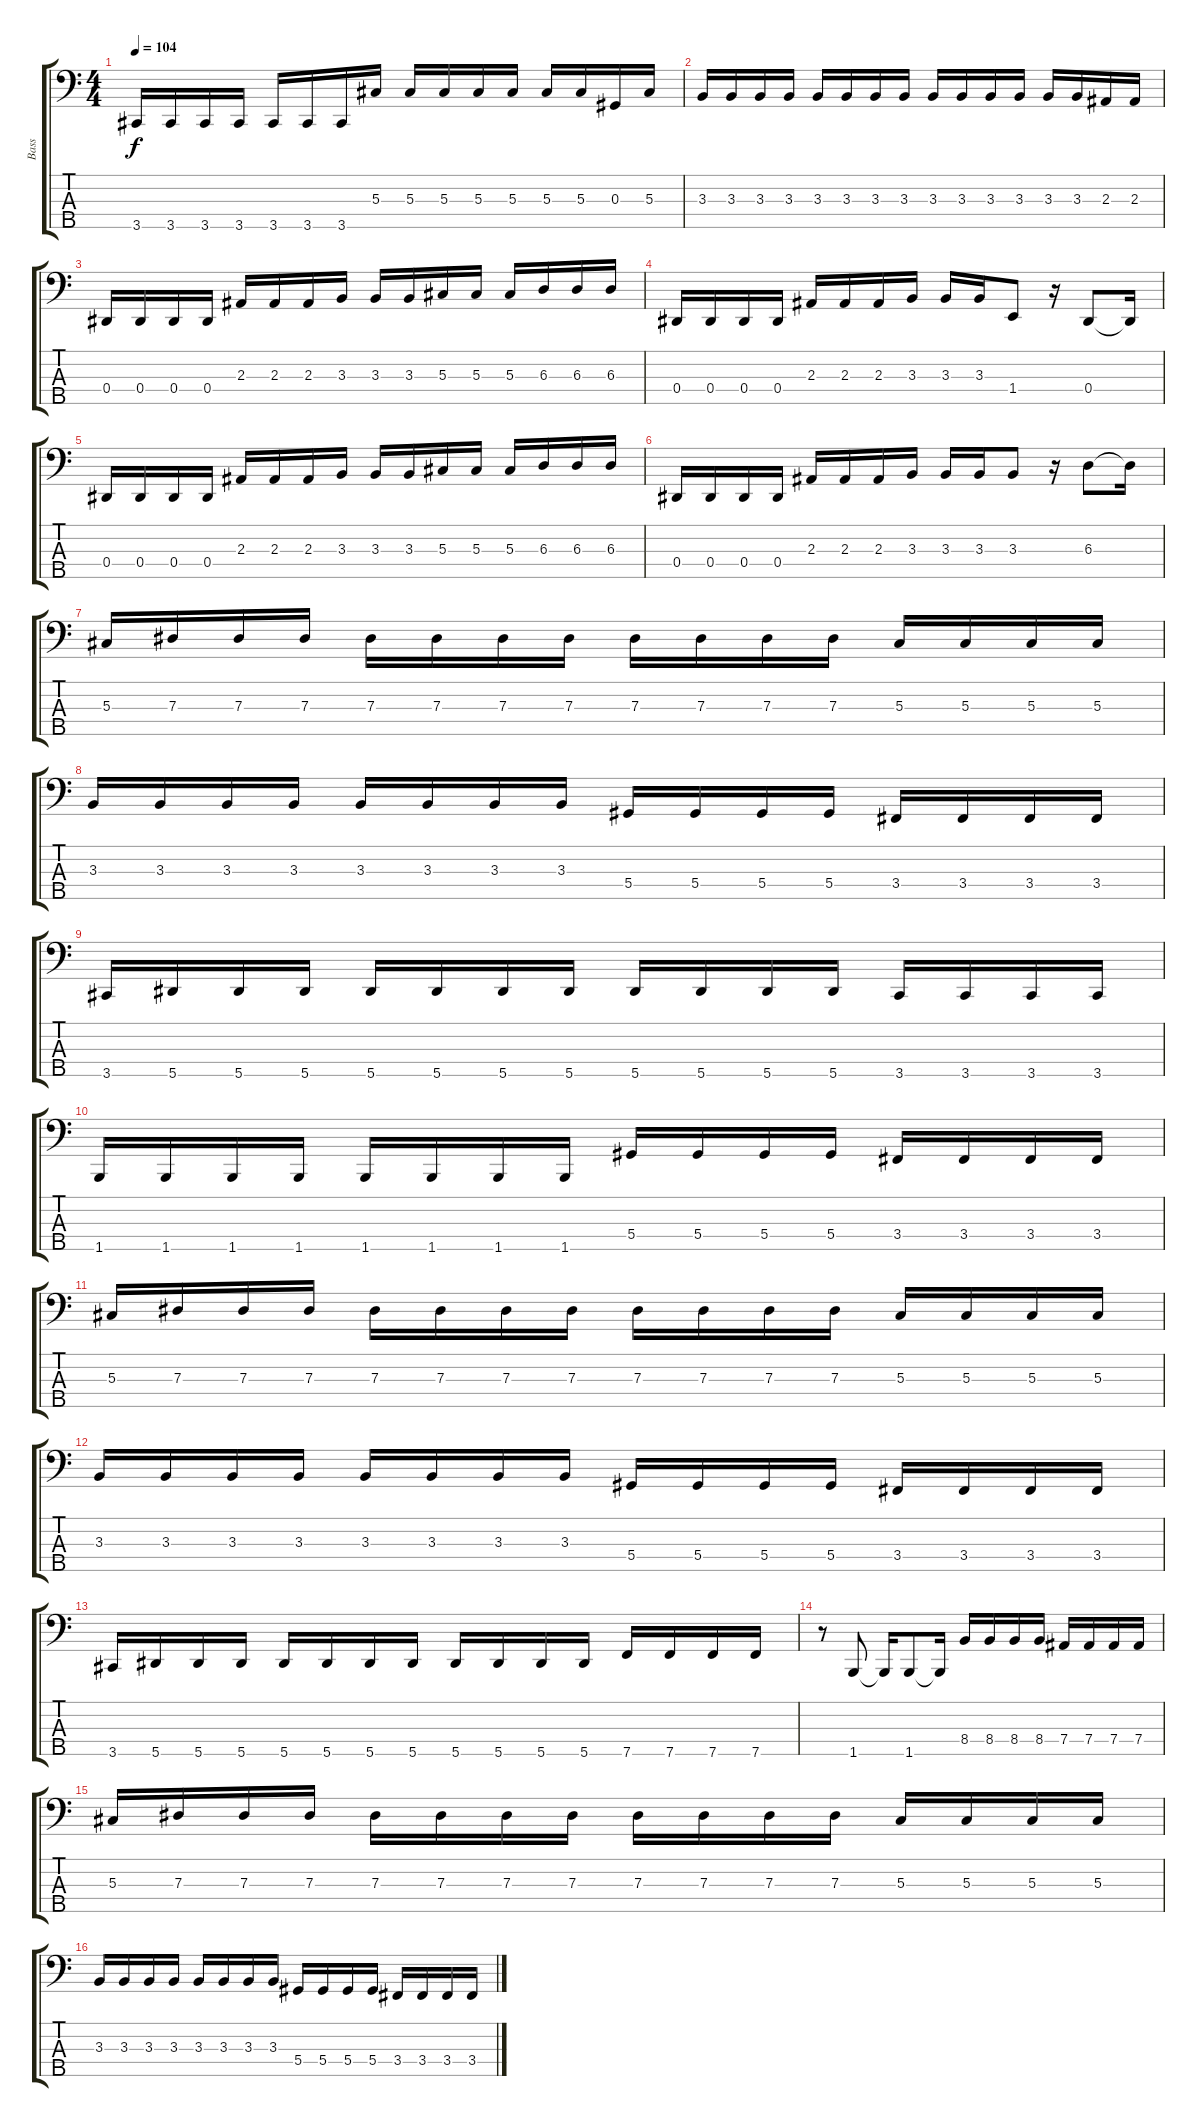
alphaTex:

\track ("Bass" "Bass") {instrument electricbassfinger}
\staff {score tabs}
\tuning (Gb2 Db2 Ab1 Eb1 Bb0) {hide}
\ts (4 4)
\tempo 104
\clef f4
\ks c
3.5.16{dy f} 3.5.16 3.5.16 3.5.16 3.5.16 3.5.16 3.5.16 5.3.16 5.3.16 5.3.16 5.3.16 5.3.16 5.3.16 5.3.16 0.3.16 5.3.16 |
3.3.16 3.3.16 3.3.16 3.3.16 3.3.16 3.3.16 3.3.16 3.3.16 3.3.16 3.3.16 3.3.16 3.3.16 3.3.16 3.3.16 2.3.16 2.3.16 |
0.4.16 0.4.16 0.4.16 0.4.16 2.3.16 2.3.16 2.3.16 3.3.16 3.3.16 3.3.16 5.3.16 5.3.16 5.3.16 6.3.16 6.3.16 6.3.16 |
0.4.16 0.4.16 0.4.16 0.4.16 2.3.16 2.3.16 2.3.16 3.3.16 3.3.16 3.3.16 1.4.8 r.16 0.4.8 0.4{t}.16 |
0.4.16 0.4.16 0.4.16 0.4.16 2.3.16 2.3.16 2.3.16 3.3.16 3.3.16 3.3.16 5.3.16 5.3.16 5.3.16 6.3.16 6.3.16 6.3.16 |
0.4.16 0.4.16 0.4.16 0.4.16 2.3.16 2.3.16 2.3.16 3.3.16 3.3.16 3.3.16 3.3.8 r.16 6.3.8 6.3{t}.16 |
5.3.16 7.3.16 7.3.16 7.3.16 7.3.16 7.3.16 7.3.16 7.3.16 7.3.16 7.3.16 7.3.16 7.3.16 5.3.16 5.3.16 5.3.16 5.3.16 |
3.3.16 3.3.16 3.3.16 3.3.16 3.3.16 3.3.16 3.3.16 3.3.16 5.4.16 5.4.16 5.4.16 5.4.16 3.4.16 3.4.16 3.4.16 3.4.16 |
3.5.16 5.5.16 5.5.16 5.5.16 5.5.16 5.5.16 5.5.16 5.5.16 5.5.16 5.5.16 5.5.16 5.5.16 3.5.16 3.5.16 3.5.16 3.5.16 |
1.5.16 1.5.16 1.5.16 1.5.16 1.5.16 1.5.16 1.5.16 1.5.16 5.4.16 5.4.16 5.4.16 5.4.16 3.4.16 3.4.16 3.4.16 3.4.16 |
5.3.16 7.3.16 7.3.16 7.3.16 7.3.16 7.3.16 7.3.16 7.3.16 7.3.16 7.3.16 7.3.16 7.3.16 5.3.16 5.3.16 5.3.16 5.3.16 |
3.3.16 3.3.16 3.3.16 3.3.16 3.3.16 3.3.16 3.3.16 3.3.16 5.4.16 5.4.16 5.4.16 5.4.16 3.4.16 3.4.16 3.4.16 3.4.16 |
3.5.16 5.5.16 5.5.16 5.5.16 5.5.16 5.5.16 5.5.16 5.5.16 5.5.16 5.5.16 5.5.16 5.5.16 7.5.16 7.5.16 7.5.16 7.5.16 |
r.8 1.5.8 1.5{t}.16 1.5.8 1.5{t}.16 8.4.16 8.4.16 8.4.16 8.4.16 7.4.16 7.4.16 7.4.16 7.4.16 |
5.3.16 7.3.16 7.3.16 7.3.16 7.3.16 7.3.16 7.3.16 7.3.16 7.3.16 7.3.16 7.3.16 7.3.16 5.3.16 5.3.16 5.3.16 5.3.16 |
3.3.16 3.3.16 3.3.16 3.3.16 3.3.16 3.3.16 3.3.16 3.3.16 5.4.16 5.4.16 5.4.16 5.4.16 3.4.16 3.4.16 3.4.16 3.4.16
